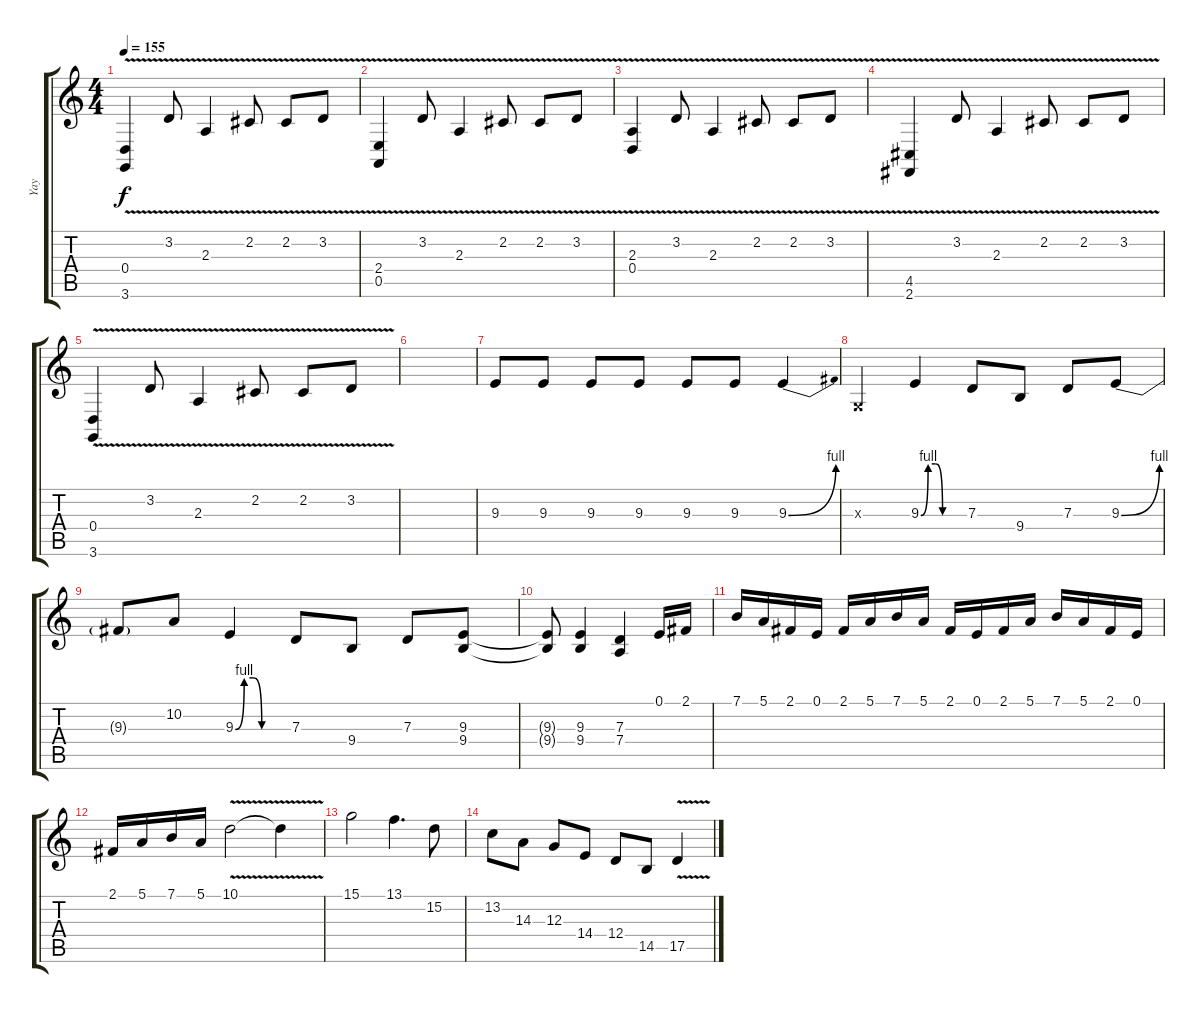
\track ("Yay" "Yay") {instrument lead1square}
\staff {score tabs}
\tuning (E4 B3 G3 D3 A2 E2) {hide}
\ts (4 4)
\tempo 155
\clef g2
\ks c
(0.4{v} 3.6).4{dy f} 3.2{v}.8 2.3{v}.4 2.2{v}.8 2.2{v}.8 3.2{v}.8 |
(2.4{v} 0.5).4 3.2{v}.8 2.3{v}.4 2.2{v}.8 2.2{v}.8 3.2{v}.8 |
(2.3{v} 0.4).4 3.2{v}.8 2.3{v}.4 2.2{v}.8 2.2{v}.8 3.2{v}.8 |
(4.5{v} 2.6{v}).4 3.2{v}.8 2.3{v}.4 2.2{v}.8 2.2{v}.8 3.2{v}.8 |
(0.4{v} 3.6).4 3.2{v}.8 2.3{v}.4 2.2{v}.8 2.2{v}.8 3.2{v}.8 |
|
9.3.8 9.3.8 9.3.8 9.3.8 9.3.8 9.3.8 9.3{be (bend 0 0 60 4)}.4 |
0.3{x}.4 9.3{be (custom 0 0 10 4 20 4 30 0 60 0)}.4 7.3.8 9.4.8 7.3.8 9.3{be (bend 0 0 60 4)}.8 |
9.3{t}.8 10.2.8 9.3{be (custom 0 0 10 4 20 4 30 0 60 0)}.4 7.3.8 9.4.8 7.3.8 (9.3 9.4).8 |
(9.3{t} 9.4{t}).8 (9.3 9.4).4 (7.3 7.4).4 0.1.16 2.1.16 |
7.1.16 5.1.16 2.1.16 0.1.16 2.1.16 5.1.16 7.1.16 5.1.16 2.1.16 0.1.16 2.1.16 5.1.16 7.1.16 5.1.16 2.1.16 0.1.16 |
2.1.16 5.1.16 7.1.16 5.1.16 10.1{v}.2 10.1{t}.4 |
15.1.2 13.1.4{d} 15.2.8 |
13.2.8 14.3.8 12.3.8 14.4.8 12.4.8 14.5.8 17.5{v}.4
